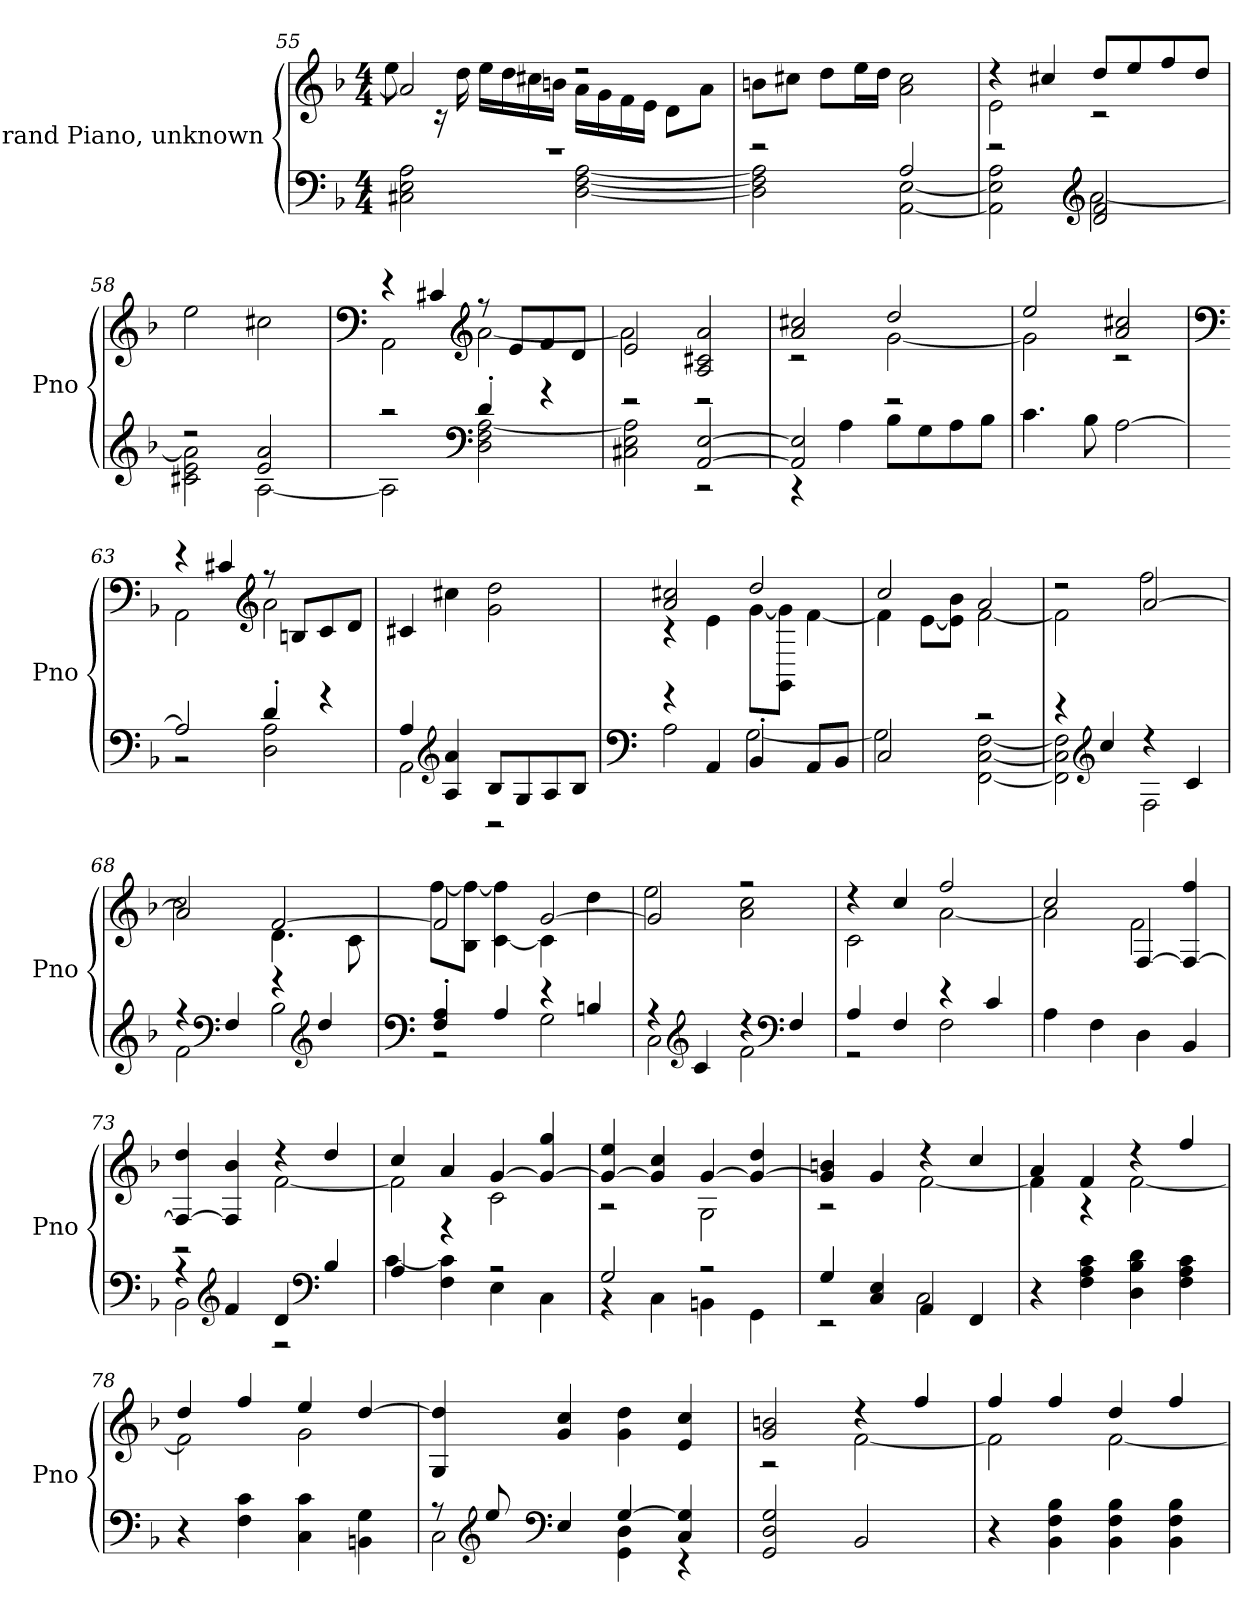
**kern	**kern
*part1	*part1
*staff2	*staff1
*I"Grand Piano, unknown	*
*I'Pno	*
!!LO:LB:g=z
*clefF4	*clefG2
*k[b-]	*k[b-]
*M4/4	*M4/4
=55	=55
*^	*^
1r	2C#X\ 2E\ 2A\	2a/]	8ee\
.	.	.	16r
.	.	.	16dd\
.	.	.	16ee\LL
.	.	.	16dd\
.	.	.	16cc#X\
.	.	.	16bn\JJ
.	[2D\ [2F\ [2A\	2r	16a\LL
.	.	.	16g\
.	.	.	16f\
.	.	.	16e\JJ
.	.	.	8d\L
.	.	.	8a\J
*	*	*v	*v
=56	=56	=56
2r	2D\] 2F\] 2A\]	8bn\L
.	.	8cc#X\J
.	.	8dd\L
.	.	16ee\L
.	.	16dd\JJ
2A/	[2AA\ [2E\	2a\ 2cc#\
=57	=57	=57
*	*	*^
2r	2AA\] 2E\] 2A\	4r	2e\
.	.	4cc#X/	.
*clefG2	*	*	*
2d/ 2f/	[2a\	8dd/L	2r
.	.	8ee/	.
.	.	8ff/	.
.	.	8dd/J	.
*	*	*v	*v
=58	=58	=58
2r	2c#X\ 2e\ 2a\]	2ee\
2e/ 2a/	[2A\	2cc#X\
=59	=59	=59
*	*	*clefF4
*	*	*^
2r	2A\]	4r	2AA\
.	.	4c#X/	.
*clefF4	*	*clefG2	*
4d'/	2D\ 2F\ [2A\	8r	[2a\
.	.	8e/L	.
4r	.	8f/	.
.	.	8d/J	.
!!LO:LB:g=z	!!
=60	=60	=60	=60
2r	2C#X\ 2E\ 2A\]	2e/	2a\]
[2AA/ [2E/	2r	2A/ 2c#X/ 2a/	2r
=61	=61	=61	=61
2AA/] 2E/]	4r	2a/ 2cc#X/	2r
.	4A\	.	.
2r	8B-\L	2dd/	[2g\
.	8G\	.	.
.	8A\	.	.
.	8B-\J	.	.
*v	*v	*	*
=62	=62	=62
4.c\	2ee/	2g\]
8B-\	.	.
[2A\	2a/ 2cc#X/	2r
=63	=63	=63
*	*clefF4	*
*^	*	*
2A/]	2r	4r	2AA\
.	.	4c#X/	.
*	*	*clefG2	*
4d'/	2D\ 2A\	8r	2a\
.	.	8Bn/L	.
4r	.	8c#/	.
.	.	8d/J	.
*	*	*v	*v
=64	=64	=64
4A/	2AA\	4c#X/
*clefG2	*	*
4A/ 4a/	.	4cc#X\
8B-/L	2r	2g\ 2dd\
8G/	.	.
8A/	.	.
8B-/J	.	.
!!LO:PB:g=z
=65	=65	=65
*clefF4	*	*
*	*	*^
4r	2A\	2a/ 2cc#X/	4r
4AA/	.	.	4e\
4BB-'/	[2G\	2dd/	[8g\L
.	.	.	8GG\ 8g\]J
8AA/L	.	.	[4f\
8BB-/J	.	.	.
=66	=66	=66	=66
2C/	2G\]	2cc/	4f\]
.	.	.	[8e\L
.	.	.	8e\] 8b-\J
2r	[2FF\ [2C\ [2F\	2a/	[2f\
=67	=67	=67	=67
4r	2FF\] 2C\] 2F\]	2r	2f\]
*clefG2	*	*	*
4cc/	.	.	.
4r	2F\	[2a/	2ff\
4c/	.	.	.
=68	=68	=68	=68
4r	2f\	2a/]	2cc\
*clefF4	*	*	*
4F/	.	.	.
4r	2B-\	[2f/	4.d\
*clefG2	*	*	*
4dd/	.	.	.
.	.	.	8c\
=69	=69	=69	=69
*clefF4	*	*	*
4F/' 4A/'	2r	2f/]	[8ff\L
.	.	.	8B-\ 8ff\_J
4A/	.	.	[4c\ 4ff\]
4r	2G\	[2g/	4c\]
4Bn/	.	.	4dd\
!!LO:LB:g=z	!!
=70	=70	=70	=70
4r	2C\	2g/]	2ee\
*clefG2	*	*	*
4c/	.	.	.
4r	2f\	2r	2a\ 2cc\
*clefF4	*	*	*
4F/	.	.	.
=71	=71	=71	=71
4A/	2r	4r	2c\
4F/	.	4cc/	.
4r	2F\	2ff/	[2a\
4c/	.	.	.
*v	*v	*	*
=72	=72	=72
4A\	2cc/	2a\]
4F\	.	.
4D\	[4F/	2f\
4BB-/	4F/_ 4ff/	.
=73	=73	=73
*^	*	*
4r	2BB-\	4F/_ 4dd/	2r
*clefG2	*	*	*
4f/	.	4F/] 4b-/	.
4d/	2r	4r	[2f\
*clefF4	*	*	*
4B-/	.	4dd/	.
=74	=74	=74	=74
4A/	[4c\	4cc/	2f\]
4r	4F\ 4c\]	4a/	.
2r	4E\	[4g/	2c\
.	4C\	4g/_ 4gg/	.
=75	=75	=75	=75
2G/	4r	4g/_ 4ee/	2r
.	4C\	4g/] 4cc/	.
2r	4BBn\	[4g/	2G\
.	4GG\	4g/_ 4dd/	.
!!LO:LB:g=z	!!
=76	=76	=76	=76
4G/	2r	4g/] 4bn/	2r
4C/ 4E/	.	4g/	.
4AA/	2C\	4r	[2f\
4FF/	.	4cc/	.
*v	*v	*	*
=77	=77	=77
4r	4a/	4f\]
4F\ 4A\ 4c\	4f/	4r
4D\ 4B-\ 4d\	4r	[2f\
4F\ 4A\ 4c\	4ff/	.
=78	=78	=78
4r	4dd/	2f\]
4F\ 4c\	4ff/	.
4C\ 4c\	4ee/	2g\
4BBn\ 4G\	[4dd/	.
*	*v	*v
=79	=79
*^	*
8r	2C\	4G/ 4dd/]
*clefG2	*	*
8ee/	.	.
*clefF4	*	*
4E/	.	4g/ 4cc/
[4G/	4GG\ 4D\	4g\ 4dd\
4C/ 4G/]	4r	4e/ 4cc/
*v	*v	*
=80	=80
*	*^
2GG/ 2D/ 2G/	2g/ 2bn/	2r
2BB-/	4r	[2f\
.	4ff/	.
=81	=81	=81
4r	4ff/	2f\]
4BB-\ 4F\ 4B-\	4ff/	.
4BB-\ 4F\ 4B-\	4dd/	[2f\
4BB-\ 4F\ 4B-\	4ff/	.
*	*v	*v
=	=
*-	*-
